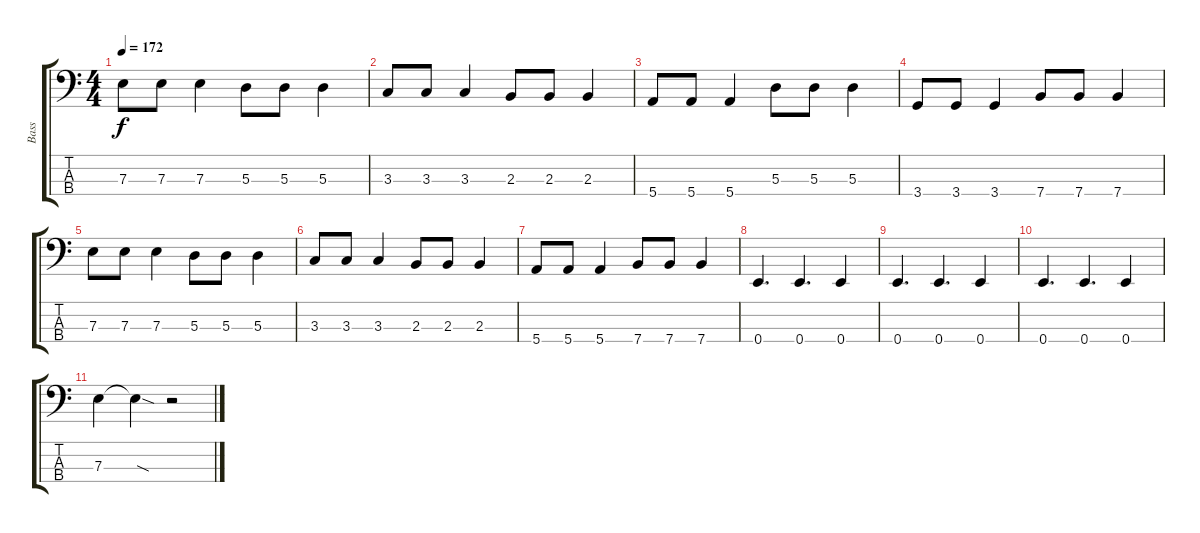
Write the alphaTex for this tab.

\track ("Bass" "Bass") {instrument electricbassfinger}
\staff {score tabs}
\tuning (G2 D2 A1 E1) {hide}
\ts (4 4)
\tempo 172
\clef f4
\ks c
7.3.8{dy f} 7.3.8 7.3.4 5.3.8 5.3.8 5.3.4 |
3.3.8 3.3.8 3.3.4 2.3.8 2.3.8 2.3.4 |
5.4.8 5.4.8 5.4.4 5.3.8 5.3.8 5.3.4 |
3.4.8 3.4.8 3.4.4 7.4.8 7.4.8 7.4.4 |
7.3.8 7.3.8 7.3.4 5.3.8 5.3.8 5.3.4 |
3.3.8 3.3.8 3.3.4 2.3.8 2.3.8 2.3.4 |
5.4.8 5.4.8 5.4.4 7.4.8 7.4.8 7.4.4 |
0.4.4{d} 0.4.4{d} 0.4.4 |
0.4.4{d} 0.4.4{d} 0.4.4 |
0.4.4{d} 0.4.4{d} 0.4.4 |
7.3.4 7.3{sod t}.4 r.2
